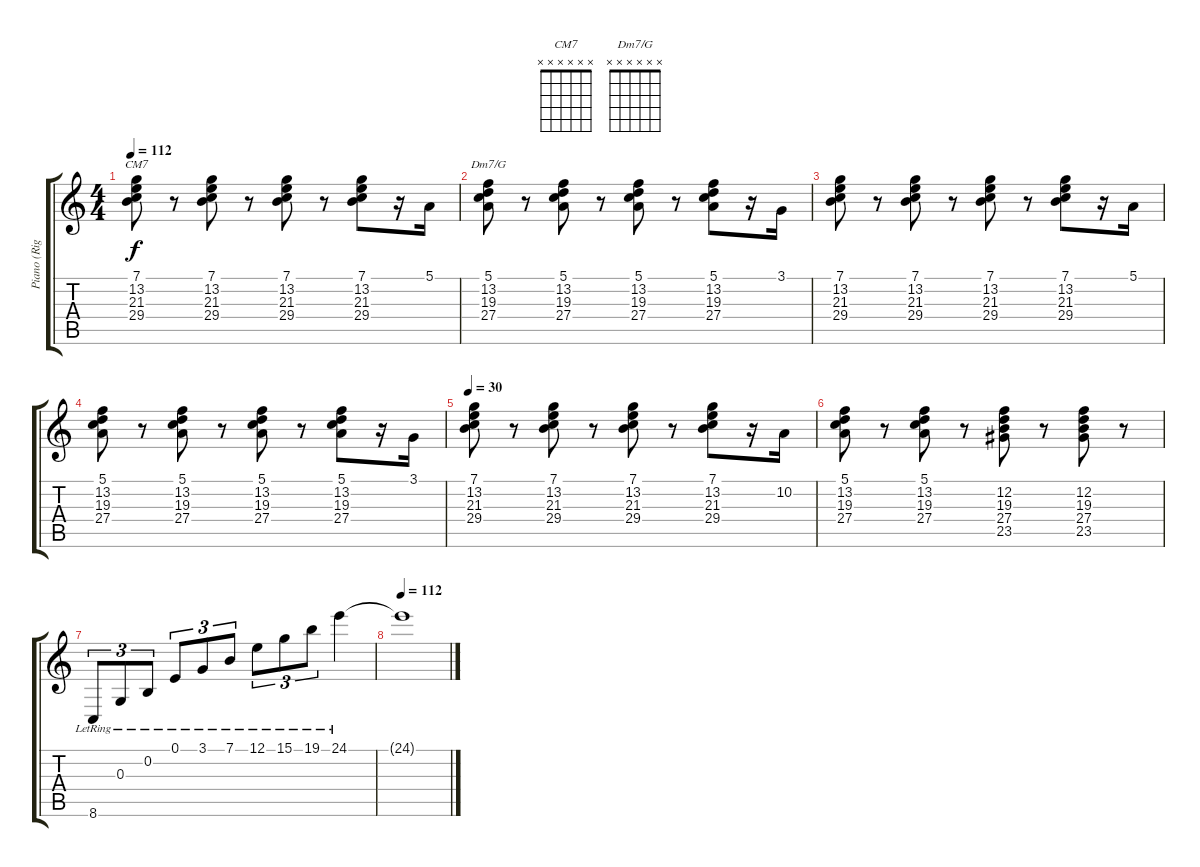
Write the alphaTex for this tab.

\track ("Piano (Right Hand)" "Piano (Rig") {instrument acousticgrandpiano}
\staff {score tabs}
\tuning (E4 B3 G3 D3 A2 E2) {hide}
\chord ("CM7" x x x x x x)
\chord ("Dm7/G" x x x x x x)
\ts (4 4)
\tempo 112
\clef g2
\ks c
(7.1 13.2 21.3 29.4).8{ch "CM7" dy f} r.8 (7.1 13.2 21.3 29.4).8 r.8 (7.1 13.2 21.3 29.4).8 r.8 (7.1 13.2 21.3 29.4).8 r.16 5.1.16 |
(5.1 13.2 19.3 27.4).8{ch "Dm7/G"} r.8 (5.1 13.2 19.3 27.4).8 r.8 (5.1 13.2 19.3 27.4).8 r.8 (5.1 13.2 19.3 27.4).8 r.16 3.1.16 |
(7.1 13.2 21.3 29.4).8 r.8 (7.1 13.2 21.3 29.4).8 r.8 (7.1 13.2 21.3 29.4).8 r.8 (7.1 13.2 21.3 29.4).8 r.16 5.1.16 |
(5.1 13.2 19.3 27.4).8 r.8 (5.1 13.2 19.3 27.4).8 r.8 (5.1 13.2 19.3 27.4).8 r.8 (5.1 13.2 19.3 27.4).8 r.16 3.1.16 |
\tempo 30
(7.1 13.2 21.3 29.4).8 r.8 (7.1 13.2 21.3 29.4).8 r.8 (7.1 13.2 21.3 29.4).8 r.8 (7.1 13.2 21.3 29.4).8 r.16 10.2.16 |
(5.1 13.2 19.3 27.4).8 r.8 (5.1 13.2 19.3 27.4).8 r.8 (12.2 19.3 27.4 23.5).8 r.8 (12.2 19.3 27.4 23.5).8 r.8 |
8.6{lr}.8{tu (3 2)} 0.3{lr}.8{tu (3 2)} 0.2{lr}.8{tu (3 2)} 0.1{lr}.8{tu (3 2)} 3.1{lr}.8{tu (3 2)} 7.1{lr}.8{tu (3 2)} 12.1{lr}.8{tu (3 2)} 15.1{lr}.8{tu (3 2)} 19.1{lr}.8{tu (3 2)} 24.1{lr}.4 |
\tempo 112
24.1{t}.1
